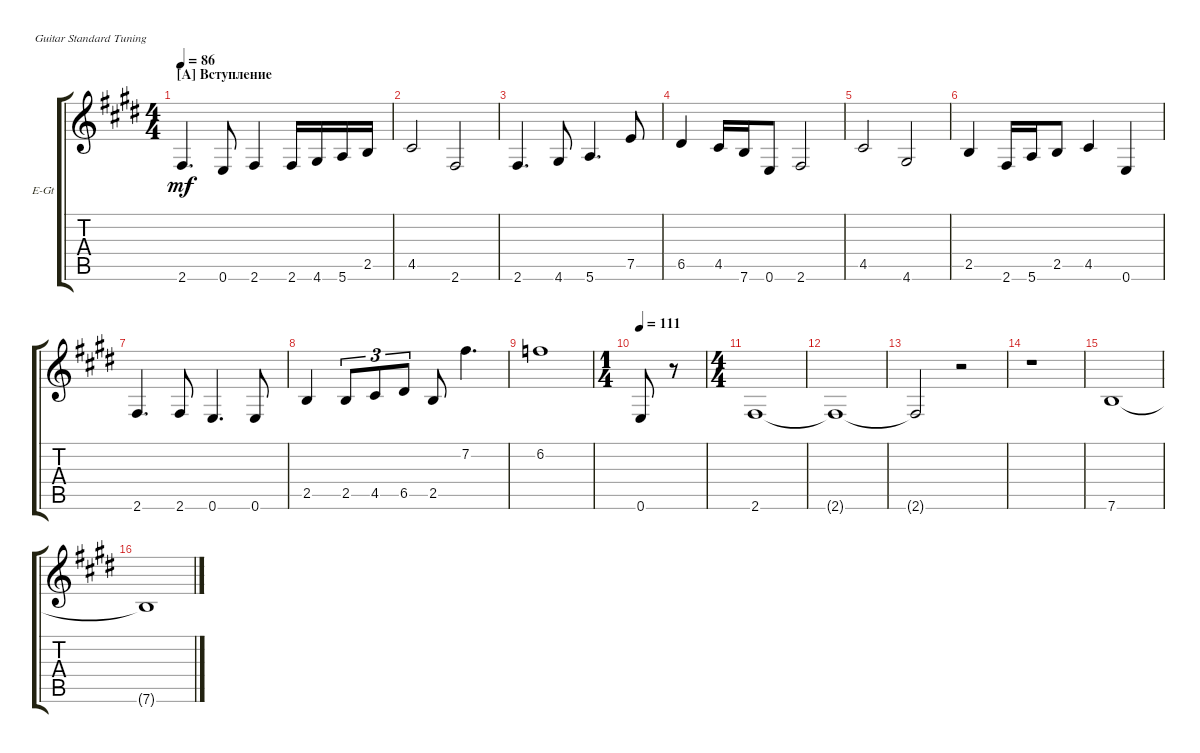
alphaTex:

\defaultSystemsLayout 4
\bracketExtendMode groupsimilarinstruments
\firstSystemTrackNameOrientation horizontal
\otherSystemsTrackNameOrientation horizontal
\track ("Electric Guitar" "E-Gt") {multiBarRest instrument overdrivenguitar}
\staff {score tabs}
\tuning (E4 B3 G3 D3 A2 E2)
\ts (4 4)
\section ("A" "Вступление")
\tempo 86
\clef g2
\ks e
2.6.4{d dy mf instrument overdrivenguitar} 0.6.8 2.6.4 2.6.16 4.6.16 5.6.16 2.5.16 |
4.5.2 2.6.2 |
2.6.4{d} 4.6.8 5.6.4{d} 7.5.8 |
6.5.4 4.5.16 7.6.16 0.6.8 2.6.2 |
4.5.2 4.6.2 |
2.5.4 2.6.16 5.6.16 2.5.8 4.5.4 0.6.4 |
2.6.4{d} 2.6.8 0.6.4{d} 0.6.8 |
2.5.4 2.5.8{tu (3 2)} 4.5.8{tu (3 2)} 6.5.8{tu (3 2)} 2.5.8 7.2.4{d} |
6.2.1 |
\ts (1 4)
\tempo 111
0.6.8 r.8 |
\ts (4 4)
2.6.1 |
2.6{t}.1 |
2.6{t}.2 r.2 |
r.1 |
7.6.1 |
7.6{t}.1
